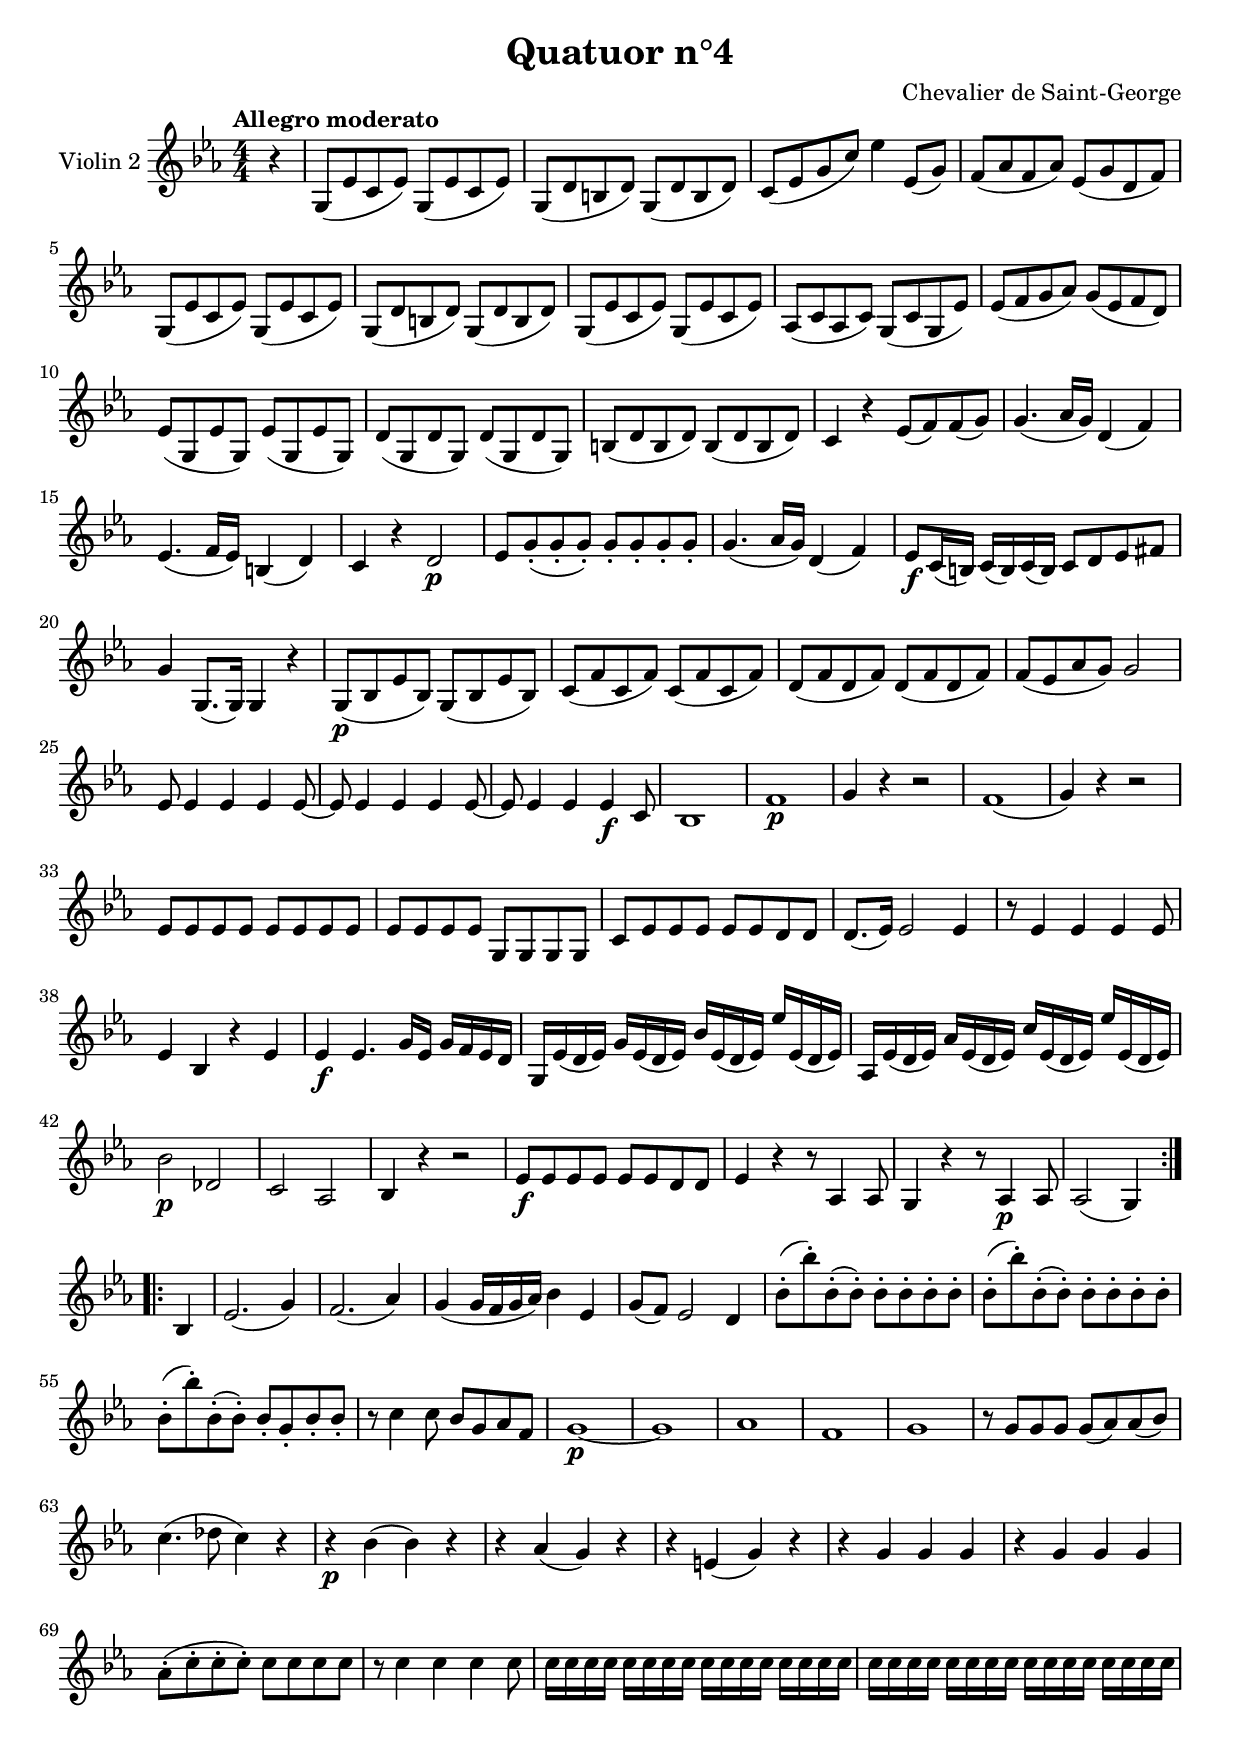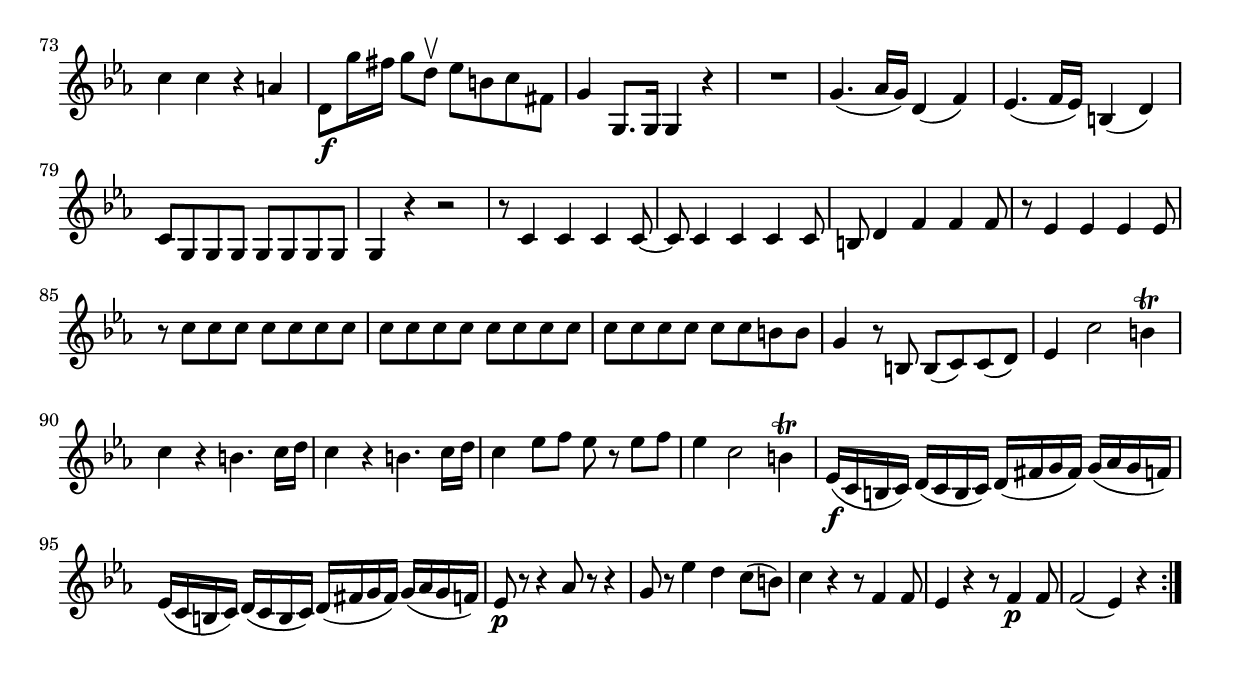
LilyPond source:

\version "2.14.2"

\include "util.ly"
\version "2.14.2"

% notes de la partie violon 2


violinIIMI = \relative c'
{
  \repeat volta 2 
  {
    \partial 4 r4 | %m0
    g8( ef' c ef)  g,( ef' c ef) |
    g,( d' b d)  g,( d' b d) |
    c( ef g c) ef4 ef,8( g) |
    f( af f af) ef( g d f) |
    g,( ef' c ef)  g,( ef' c ef) | %m5
    g,( d' b d)  g,( d' b d) |
    g,( ef' c ef)  g,( ef' c ef) |
    af,( c af c) g( c g ef') |
    ef( f g af) g( ef f d) |
    ef( g, ef' g,) ef'( g, ef' g,) | %m10
    d'( g, d' g,) d'( g, d' g,) |
    b( d b d) b( d b d) |
    c4 r ef8( f) f( g) |
    g4.( af16 g) d4( f) |
    ef4.( f16 ef) b4( d) | %m15
    c r d2\p |
    ef8 g-.( g-. g-.) g-. g-. g-. g-. |
    g4.( af16 g) d4( f) |
    ef8\f c16( b) c( b) c( b) c8 d ef fs |
    g4 g,8.( g16) g4 r | %m20
    g8(\p bf ef bf) g( bf ef bf) |
    c( f c f) c( f c f) |
    d( f d f) d( f d f) |
    f( ef af g) g2 |
    ef8 ef4 ef ef ef8 ~ | %m25
    ef8 ef4 ef ef ef8 ~ |
    ef8 ef4 ef ef\f c8 |
    bf1 |  
    f'\p |
    g4 r r2 | %m30
    f1( |
    g4) r r2 |
    ef8 ef ef ef  ef ef ef ef |
    ef ef ef ef g, g g g |
    c ef ef ef  ef ef d d | %m35
    d8.( ef16) ef2 ef4 |
    r8 ef4 ef ef ef8 |
    ef4 bf r ef |
    ef\f ef4. g16 ef g f ef d |
    g, ef'( d ef) g ef( d ef) bf' ef,( d ef) ef' ef,( d ef) | %m40
    af, ef'( d ef) af ef( d ef) c' ef,( d ef) ef' ef,( d ef) |
    bf'2\p df, |
    c af |
    bf4 r r2 |
    ef8\f ef ef ef  ef ef d d | %m45
    ef4 r r8 af,4 af8 |
    g4 r r8 af4\p af8 |
    af2( g4)
  }
  \repeat volta 2 
  {
    bf |
    ef2.( g4) |
    f2.( af4) | %m50
    g4( g16 f g af) bf4 ef, |
    g8( f) ef2 d4 |
    \repeat unfold 3 { bf'8-.( bf'-.) bf,-.( bf-.) }
    \alternative {
      { bf-. bf-. bf-. bf-. }
      { bf-. g-. bf-. bf-. }
    } | %m55
    r8 c4 c8 bf g af f |
    g1\p ~ |
    g |
    af |
    f | %m60
    g |
    r8 g g g g( af) af( bf) |
    c4.( df8 c4) r |
    r\p bf( bf) r |
    r af( g) r | %m65
    r e( g) r |
    \repeat unfold 2 { r g g g | }
    af8-.( c-. c-. c-.) c c c c |
    r8 c4 c c c8 | %m70
    \repeat unfold 8 { c16 c c c }
    c4 c r a |
    d,8\f g'16 fs g8 d\upbow ef b c fs, |
    g4 g,8. g16 g4 r | %m75
    R1 |
    g'4.( af16 g) d4( f) |
    ef4.( f16 ef) b4( d) |
    c8 g g g  g g g g |
    g4 r r2 | %m80
    r8 c4 c c c8~ |
    c c4 c c c8 |
    b d4 f f f8 |
    r ef4 ef ef ef8 | %m84
    r c' c c
    \repeat unfold 4 { c c c c }
    c c b b |
    g4 r8 b, b( c) c( d) |
    ef4 c'2 b4\trill |
    c r b4. c16 d | %m90
    c4 r b4. c16 d |
    c4 ef8 f ef r ef f |
    ef4 c2 b4\trill |
    ef,16(\f c b c) d( c b c) d( fs g fs) g( af g f) |
    ef( c b c) d( c b c) d( fs g fs) g( af g f) | %m95
    ef8\p r r4 af8 r r4 |
    g8 r ef'4 d c8( b) |
    c4 r r8 f,4 f8 |
    ef4 r r8 f4\p f8 |
    f2( ef4) r | %m100
  }
}


violinIIMII = \relative c''
{

}


\paper
{
  print-page-number = ##f
}

% 1st mvt
\new Staff
\with {instrumentName = "Violin 2"}
{
  \globalI
  \clef treble
  \violinIIMI
}

% 2nd mvt
\new Staff
{
 \globalII
  \clef treble
  \violinIIMII
}
